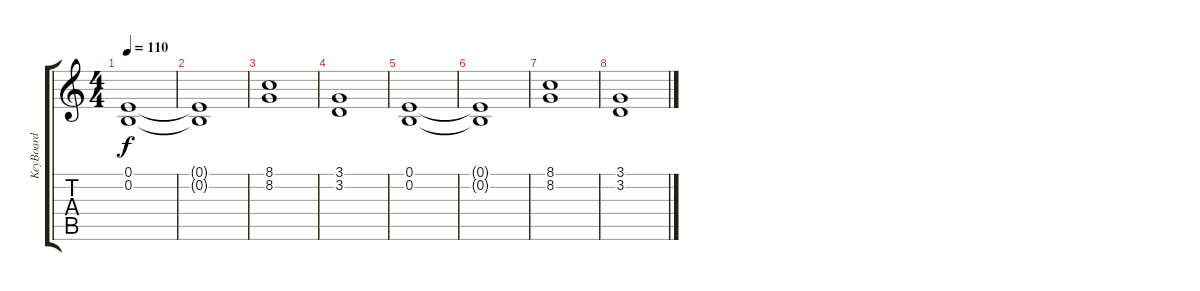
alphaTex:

\track ("KeyBoard " "KeyBoard ") {instrument synthstrings1}
\staff {score tabs}
\tuning (E4 B3 G3 D3 A2 E2) {hide}
\ts (4 4)
\tempo 110
\clef g2
\ks c
(0.1 0.2).1{dy f} |
(0.1{t} 0.2{t}).1 |
(8.1 8.2).1 |
(3.1 3.2).1 |
(0.1 0.2).1 |
(0.1{t} 0.2{t}).1 |
(8.1 8.2).1 |
(3.1 3.2).1
